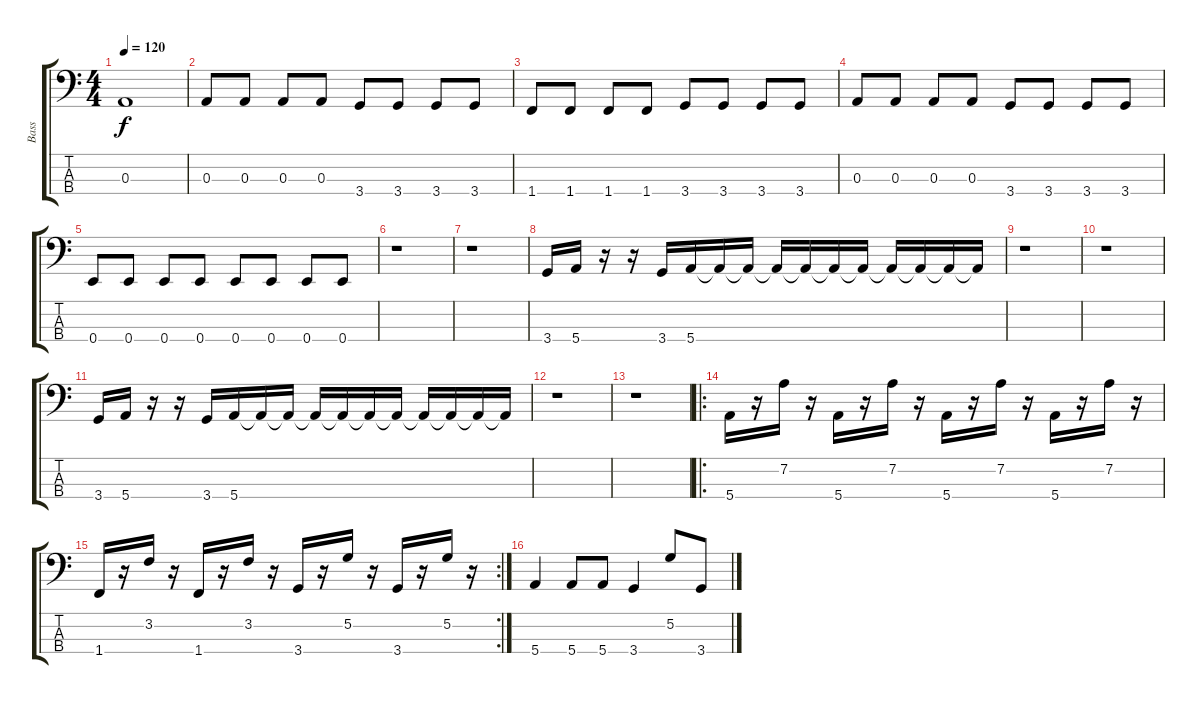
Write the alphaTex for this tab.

\track ("Bass" "Bass") {instrument electricbasspick}
\staff {score tabs}
\tuning (G2 D2 A1 E1) {hide}
\ts (4 4)
\tempo 120
\clef f4
\ks c
0.3.1{dy f} |
0.3.8 0.3.8 0.3.8 0.3.8 3.4.8 3.4.8 3.4.8 3.4.8 |
1.4.8 1.4.8 1.4.8 1.4.8 3.4.8 3.4.8 3.4.8 3.4.8 |
0.3.8 0.3.8 0.3.8 0.3.8 3.4.8 3.4.8 3.4.8 3.4.8 |
0.4.8 0.4.8 0.4.8 0.4.8 0.4.8 0.4.8 0.4.8 0.4.8 |
r.1 |
r.1 |
3.4.16 5.4.16 r.16 r.16 3.4.16 5.4.16 5.4{t}.16 5.4{t}.16 5.4{t}.16 5.4{t}.16 5.4{t}.16 5.4{t}.16 5.4{t}.16 5.4{t}.16 5.4{t}.16 5.4{t}.16 |
r.1 |
r.1 |
3.4.16 5.4.16 r.16 r.16 3.4.16 5.4.16 5.4{t}.16 5.4{t}.16 5.4{t}.16 5.4{t}.16 5.4{t}.16 5.4{t}.16 5.4{t}.16 5.4{t}.16 5.4{t}.16 5.4{t}.16 |
r.1 |
r.1 |
\ro
5.4.16 r.16 7.2.16 r.16 5.4.16 r.16 7.2.16 r.16 5.4.16 r.16 7.2.16 r.16 5.4.16 r.16 7.2.16 r.16 |
\rc 2
1.4.16 r.16 3.2.16 r.16 1.4.16 r.16 3.2.16 r.16 3.4.16 r.16 5.2.16 r.16 3.4.16 r.16 5.2.16 r.16 |
5.4.4 5.4.8 5.4.8 3.4.4 5.2.8 3.4.8
